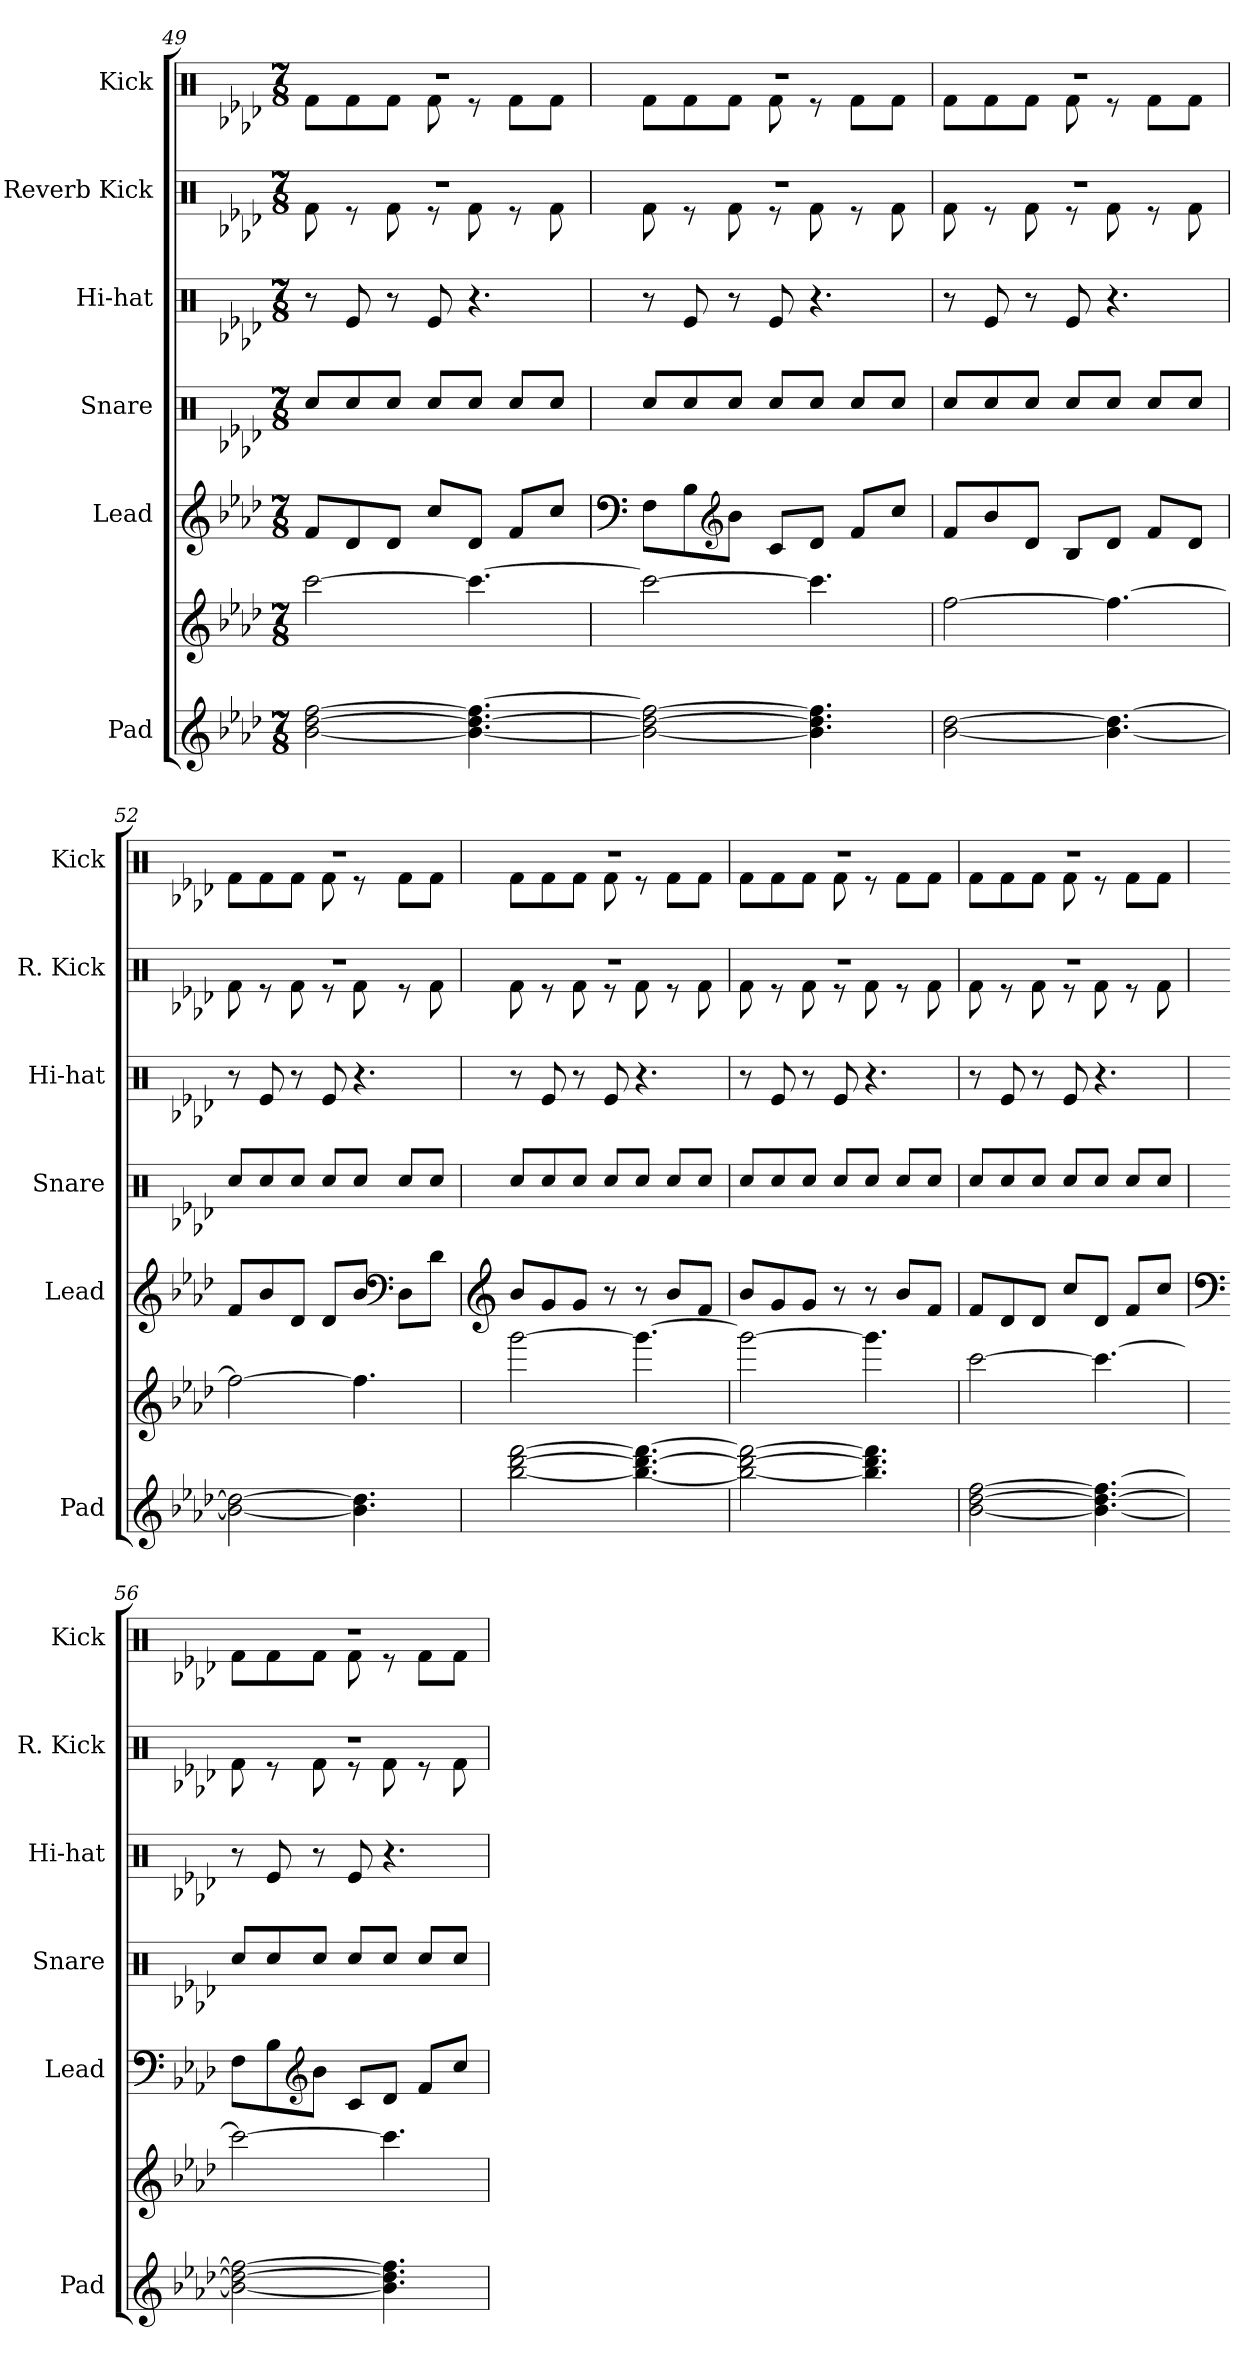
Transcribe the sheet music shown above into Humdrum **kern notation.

**kern	**kern	**kern	**kern	**kern	**kern	**kern
*part6	*part6	*part5	*part4	*part3	*part2	*part1
*staff7	*staff6	*staff5	*staff4	*staff3	*staff2	*staff1
*I"Pad	*	*I"Lead	*I"Snare	*I"Hi-hat	*I"Reverb Kick	*I"Kick
*I'Pad	*	*I'Lead	*I'Snare	*I'Hi-hat	*I'R. Kick	*I'Kick
*clefG2	*clefG2	*clefG2	*clefX	*clefX	*clefX	*clefX
*k[b-e-a-d-]	*k[b-e-a-d-]	*k[b-e-a-d-]	*k[b-e-a-d-]	*k[b-e-a-d-]	*k[b-e-a-d-]	*k[b-e-a-d-]
*M7/8	*M7/8	*M7/8	*M7/8	*M7/8	*M7/8	*M7/8
=49	=49	=49	=49	=49	=49	=49
*	*	*	*	*	*^	*^
[2b-\ [2dd-\ [2ff\	[2ccc\	8f/L	8Rcc/L	8r	2..r	8Rf\	2..r	8Rf\L
.	.	8d-/	8Rcc/	8Re/	.	8r	.	8Rf\
.	.	8d-/J	8Rcc/J	8r	.	8Rf\	.	8Rf\J
.	.	8cc/L	8Rcc/L	8Re/	.	8r	.	8Rf\
4.b-\_ 4.dd-\_ 4.ff\_	4.ccc\_	8d-/J	8Rcc/J	4.r	.	8Rf\	.	8r
.	.	8f/L	8Rcc/L	.	.	8r	.	8Rf\L
.	.	8cc/J	8Rcc/J	.	.	8Rf\	.	8Rf\J
=50	=50	=50	=50	=50	=50	=50	=50	=50
*	*	*clefF4	*	*	*	*	*	*
2b-\_ 2dd-\_ 2ff\_	2ccc\_	8F\L	8Rcc/L	8r	2..r	8Rf\	2..r	8Rf\L
.	.	8B-\	8Rcc/	8Re/	.	8r	.	8Rf\
*	*	*clefG2	*	*	*	*	*	*
.	.	8b-\J	8Rcc/J	8r	.	8Rf\	.	8Rf\J
.	.	8c/L	8Rcc/L	8Re/	.	8r	.	8Rf\
4.b-\] 4.dd-\] 4.ff\]	4.ccc\]	8d-/J	8Rcc/J	4.r	.	8Rf\	.	8r
.	.	8f/L	8Rcc/L	.	.	8r	.	8Rf\L
.	.	8cc/J	8Rcc/J	.	.	8Rf\	.	8Rf\J
=51	=51	=51	=51	=51	=51	=51	=51	=51
[2b-\ [2dd-\	[2ff\	8f/L	8Rcc/L	8r	2..r	8Rf\	2..r	8Rf\L
.	.	8b-/	8Rcc/	8Re/	.	8r	.	8Rf\
.	.	8d-/J	8Rcc/J	8r	.	8Rf\	.	8Rf\J
.	.	8B-/L	8Rcc/L	8Re/	.	8r	.	8Rf\
4.b-\_ 4.dd-\_	4.ff\_	8d-/J	8Rcc/J	4.r	.	8Rf\	.	8r
.	.	8f/L	8Rcc/L	.	.	8r	.	8Rf\L
.	.	8d-/J	8Rcc/J	.	.	8Rf\	.	8Rf\J
!!LO:PB:g=z	!!
=52	=52	=52	=52	=52	=52	=52	=52	=52
2b-\_ 2dd-\_	2ff\_	8f/L	8Rcc/L	8r	2..r	8Rf\	2..r	8Rf\L
.	.	8b-/	8Rcc/	8Re/	.	8r	.	8Rf\
.	.	8d-/J	8Rcc/J	8r	.	8Rf\	.	8Rf\J
.	.	8d-/L	8Rcc/L	8Re/	.	8r	.	8Rf\
4.b-\] 4.dd-\]	4.ff\]	8b-/J	8Rcc/J	4.r	.	8Rf\	.	8r
*	*	*clefF4	*	*	*	*	*	*
.	.	8D-\L	8Rcc/L	.	.	8r	.	8Rf\L
.	.	8d-\J	8Rcc/J	.	.	8Rf\	.	8Rf\J
=53	=53	=53	=53	=53	=53	=53	=53	=53
*	*	*clefG2	*	*	*	*	*	*
[2bb-\ [2ddd-\ [2fff\	[2ggg\	8b-/L	8Rcc/L	8r	2..r	8Rf\	2..r	8Rf\L
.	.	8g/	8Rcc/	8Re/	.	8r	.	8Rf\
.	.	8g/J	8Rcc/J	8r	.	8Rf\	.	8Rf\J
.	.	8r	8Rcc/L	8Re/	.	8r	.	8Rf\
4.bb-\_ 4.ddd-\_ 4.fff\_	4.ggg\_	8r	8Rcc/J	4.r	.	8Rf\	.	8r
.	.	8b-/L	8Rcc/L	.	.	8r	.	8Rf\L
.	.	8f/J	8Rcc/J	.	.	8Rf\	.	8Rf\J
=54	=54	=54	=54	=54	=54	=54	=54	=54
2bb-\_ 2ddd-\_ 2fff\_	2ggg\_	8b-/L	8Rcc/L	8r	2..r	8Rf\	2..r	8Rf\L
.	.	8g/	8Rcc/	8Re/	.	8r	.	8Rf\
.	.	8g/J	8Rcc/J	8r	.	8Rf\	.	8Rf\J
.	.	8r	8Rcc/L	8Re/	.	8r	.	8Rf\
4.bb-\] 4.ddd-\] 4.fff\]	4.ggg\]	8r	8Rcc/J	4.r	.	8Rf\	.	8r
.	.	8b-/L	8Rcc/L	.	.	8r	.	8Rf\L
.	.	8f/J	8Rcc/J	.	.	8Rf\	.	8Rf\J
=55	=55	=55	=55	=55	=55	=55	=55	=55
[2b-\ [2dd-\ [2ff\	[2ccc\	8f/L	8Rcc/L	8r	2..r	8Rf\	2..r	8Rf\L
.	.	8d-/	8Rcc/	8Re/	.	8r	.	8Rf\
.	.	8d-/J	8Rcc/J	8r	.	8Rf\	.	8Rf\J
.	.	8cc/L	8Rcc/L	8Re/	.	8r	.	8Rf\
4.b-\_ 4.dd-\_ 4.ff\_	4.ccc\_	8d-/J	8Rcc/J	4.r	.	8Rf\	.	8r
.	.	8f/L	8Rcc/L	.	.	8r	.	8Rf\L
.	.	8cc/J	8Rcc/J	.	.	8Rf\	.	8Rf\J
!!LO:LB:g=z	!!
=56	=56	=56	=56	=56	=56	=56	=56	=56
*	*	*clefF4	*	*	*	*	*	*
2b-\_ 2dd-\_ 2ff\_	2ccc\_	8F\L	8Rcc/L	8r	2..r	8Rf\	2..r	8Rf\L
.	.	8B-\	8Rcc/	8Re/	.	8r	.	8Rf\
*	*	*clefG2	*	*	*	*	*	*
.	.	8b-\J	8Rcc/J	8r	.	8Rf\	.	8Rf\J
.	.	8c/L	8Rcc/L	8Re/	.	8r	.	8Rf\
4.b-\] 4.dd-\] 4.ff\]	4.ccc\]	8d-/J	8Rcc/J	4.r	.	8Rf\	.	8r
.	.	8f/L	8Rcc/L	.	.	8r	.	8Rf\L
.	.	8cc/J	8Rcc/J	.	.	8Rf\	.	8Rf\J
*	*	*	*	*	*v	*v	*	*
*	*	*	*	*	*	*v	*v
=	=	=	=	=	=	=
*-	*-	*-	*-	*-	*-	*-
